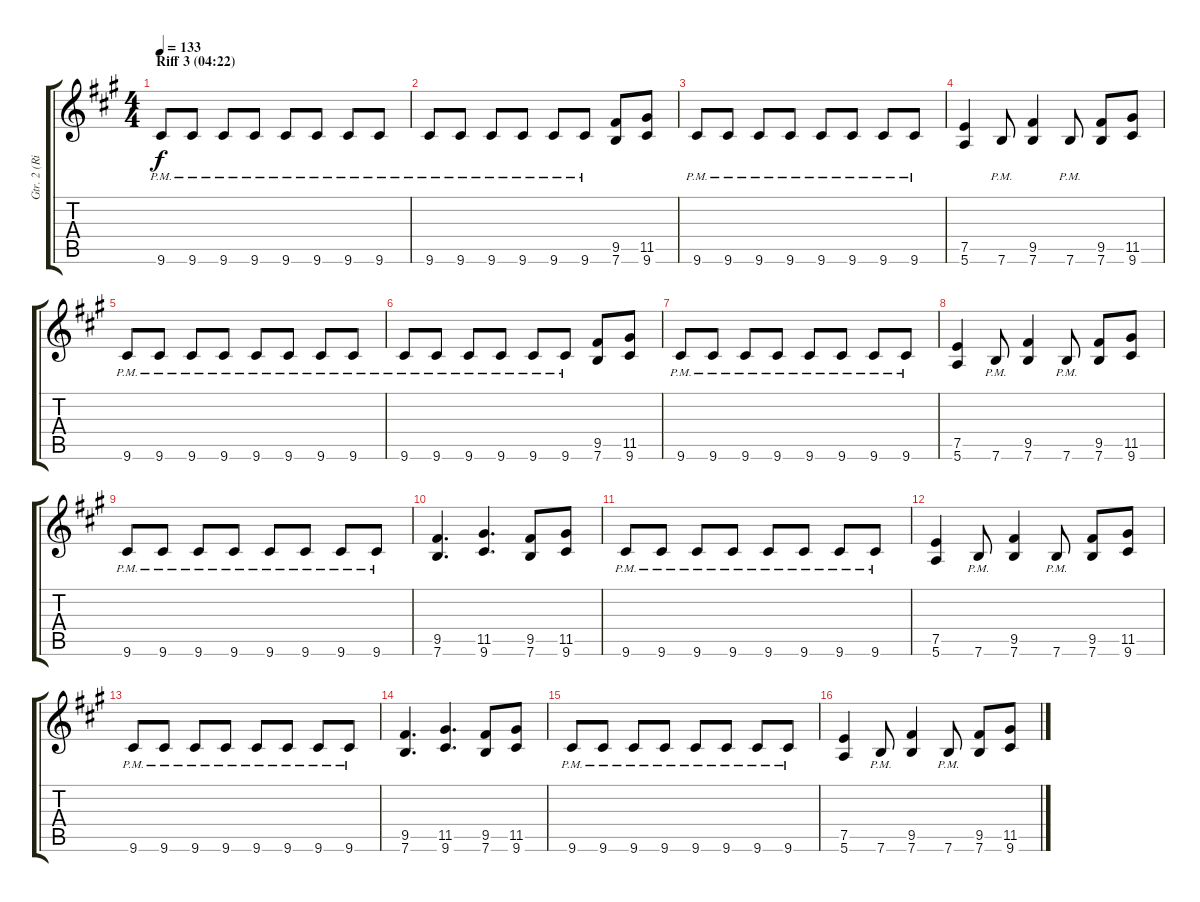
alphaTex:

\track ("Gtr. 2 (Right)" "Gtr. 2 (Ri") {instrument distortionguitar}
\staff {score tabs}
\tuning (E4 B3 G3 D3 A2 E2) {hide}
\ts (4 4)
\section ("" "Riff 3 (04:22)")
\tempo 133
\clef g2
\ks a
9.6{pm}.8{dy f volume 15} 9.6{pm}.8 9.6{pm}.8 9.6{pm}.8 9.6{pm}.8 9.6{pm}.8 9.6{pm}.8 9.6{pm}.8 |
9.6{pm}.8 9.6{pm}.8 9.6{pm}.8 9.6{pm}.8 9.6{pm}.8 9.6{pm}.8 (9.5 7.6).8 (11.5 9.6).8 |
9.6{pm}.8 9.6{pm}.8 9.6{pm}.8 9.6{pm}.8 9.6{pm}.8 9.6{pm}.8 9.6{pm}.8 9.6{pm}.8 |
(7.5 5.6).4 7.6{pm}.8 (9.5 7.6).4 7.6{pm}.8 (9.5 7.6).8 (11.5 9.6).8 |
9.6{pm}.8 9.6{pm}.8 9.6{pm}.8 9.6{pm}.8 9.6{pm}.8 9.6{pm}.8 9.6{pm}.8 9.6{pm}.8 |
9.6{pm}.8 9.6{pm}.8 9.6{pm}.8 9.6{pm}.8 9.6{pm}.8 9.6{pm}.8 (9.5 7.6).8 (11.5 9.6).8 |
9.6{pm}.8 9.6{pm}.8 9.6{pm}.8 9.6{pm}.8 9.6{pm}.8 9.6{pm}.8 9.6{pm}.8 9.6{pm}.8 |
(7.5 5.6).4 7.6{pm}.8 (9.5 7.6).4 7.6{pm}.8 (9.5 7.6).8 (11.5 9.6).8 |
9.6{pm}.8 9.6{pm}.8 9.6{pm}.8 9.6{pm}.8 9.6{pm}.8 9.6{pm}.8 9.6{pm}.8 9.6{pm}.8 |
(9.5 7.6).4{d} (11.5 9.6).4{d} (9.5 7.6).8 (11.5 9.6).8 |
9.6{pm}.8 9.6{pm}.8 9.6{pm}.8 9.6{pm}.8 9.6{pm}.8 9.6{pm}.8 9.6{pm}.8 9.6{pm}.8 |
(7.5 5.6).4 7.6{pm}.8 (9.5 7.6).4 7.6{pm}.8 (9.5 7.6).8 (11.5 9.6).8 |
9.6{pm}.8 9.6{pm}.8 9.6{pm}.8 9.6{pm}.8 9.6{pm}.8 9.6{pm}.8 9.6{pm}.8 9.6{pm}.8 |
(9.5 7.6).4{d} (11.5 9.6).4{d} (9.5 7.6).8 (11.5 9.6).8 |
9.6{pm}.8 9.6{pm}.8 9.6{pm}.8 9.6{pm}.8 9.6{pm}.8 9.6{pm}.8 9.6{pm}.8 9.6{pm}.8 |
(7.5 5.6).4 7.6{pm}.8 (9.5 7.6).4 7.6{pm}.8 (9.5 7.6).8 (11.5 9.6).8
